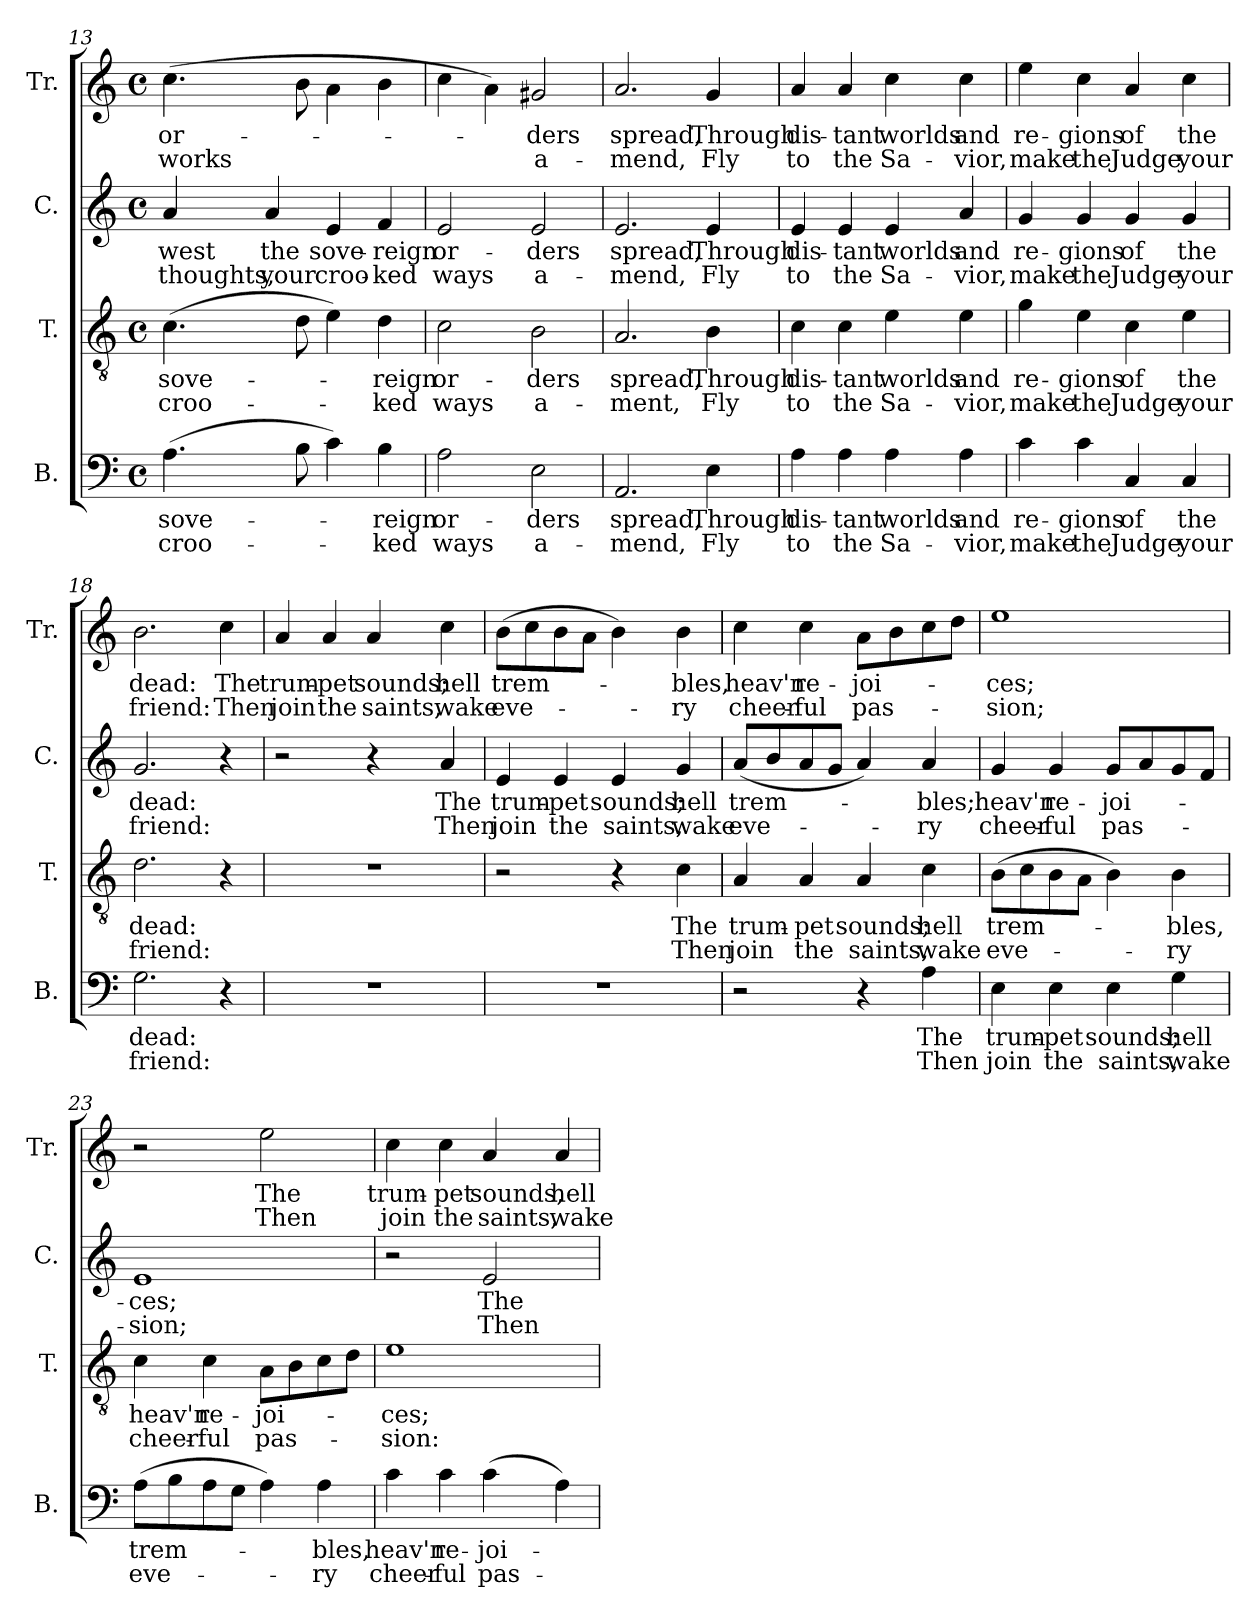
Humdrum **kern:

**kern	**text	**text	**kern	**text	**text	**kern	**text	**text	**kern	**text	**text
*part4	*part4	*part4	*part3	*part3	*part3	*part2	*part2	*part2	*part1	*part1	*part1
*staff4	*staff4	*staff4	*staff3	*staff3	*staff3	*staff2	*staff2	*staff2	*staff1	*staff1	*staff1
*I"B.	*	*	*I"T.	*	*	*I"C.	*	*	*I"Tr.	*	*
*I'B.	*	*	*I'T.	*	*	*I'C.	*	*	*I'Tr.	*	*
!!LO:LB:g=z
*clefF4	*	*	*clefGv2	*	*	*clefG2	*	*	*clefG2	*	*
*k[]	*	*	*k[]	*	*	*k[]	*	*	*k[]	*	*
*M4/4	*	*	*M4/4	*	*	*M4/4	*	*	*M4/4	*	*
*met(c)	*	*	*met(c)	*	*	*met(c)	*	*	*met(c)	*	*
=13	=13	=13	=13	=13	=13	=13	=13	=13	=13	=13	=13
(4.A\	sove-	croo-	(4.c\	sove-	croo-	4a/	west	thoughts,	(4.cc\	or-	works
.	.	.	.	.	.	4a/	the	your	.	.	.
8B\	.	.	8d\	.	.	.	.	.	8b\	.	.
4c\)	.	.	4e\)	.	.	4e/	sove-	croo-	4a\	.	.
4B\	-reign	-ked	4d\	-reign	-ked	4f/	-reign	-ked	4b\	.	.
=14	=14	=14	=14	=14	=14	=14	=14	=14	=14	=14	=14
2A\	or-	ways	2c\	or-	ways	2e/	or-	ways	4cc\	.	.
.	.	.	.	.	.	.	.	.	4a\)	.	.
2E\	-ders	a-	2B\	-ders	a-	2e/	-ders	a-	2g#X/	-ders	a-
=15	=15	=15	=15	=15	=15	=15	=15	=15	=15	=15	=15
2.AA/	spread,	-mend,	2.A/	spread,	-ment,	2.e/	spread,	-mend,	2.a/	spread,	-mend,
4E\	Through	Fly	4B\	Through	Fly	4e/	Through	Fly	4g/	Through	Fly
=16	=16	=16	=16	=16	=16	=16	=16	=16	=16	=16	=16
4A\	dis-	to	4c\	dis-	to	4e/	dis-	to	4a/	dis-	to
4A\	-tant	the	4c\	-tant	the	4e/	-tant	the	4a/	-tant	the
4A\	worlds	Sa-	4e\	worlds	Sa-	4e/	worlds	Sa-	4cc\	worlds	Sa-
4A\	and	-vior,	4e\	and	-vior,	4a/	and	-vior,	4cc\	and	-vior,
=17	=17	=17	=17	=17	=17	=17	=17	=17	=17	=17	=17
4c\	re-	make	4g\	re-	make	4g/	re-	make	4ee\	re-	make
4c\	-gions	the	4e\	-gions	the	4g/	-gions	the	4cc\	-gions	the
4C/	of	Judge	4c\	of	Judge	4g/	of	Judge	4a/	of	Judge
4C/	the	your	4e\	the	your	4g/	the	your	4cc\	the	your
=18	=18	=18	=18	=18	=18	=18	=18	=18	=18	=18	=18
2.G\	dead:	friend:	2.d\	dead:	friend:	2.g/	dead:	friend:	2.b\	dead:	friend:
4r	.	.	4r	.	.	4r	.	.	4cc\	The	Then
=19	=19	=19	=19	=19	=19	=19	=19	=19	=19	=19	=19
1r	.	.	1r	.	.	2r	.	.	4a/	trum-	join
.	.	.	.	.	.	.	.	.	4a/	-pet	the
.	.	.	.	.	.	4r	.	.	4a/	sounds;	saints,
.	.	.	.	.	.	4a/	The	Then	4cc\	hell	wake
!!LO:PB:g=z
=20	=20	=20	=20	=20	=20	=20	=20	=20	=20	=20	=20
1r	.	.	2r	.	.	4e/	trum-	join	(8b\L	trem-	eve-
.	.	.	.	.	.	.	.	.	8cc\	.	.
.	.	.	.	.	.	4e/	-pet	the	8b\	.	.
.	.	.	.	.	.	.	.	.	8a\J	.	.
.	.	.	4r	.	.	4e/	sounds;	saints,	4b\)	.	.
.	.	.	4c\	The	Then	4g/	hell	wake	4b\	-bles,	-ry
=21	=21	=21	=21	=21	=21	=21	=21	=21	=21	=21	=21
2r	.	.	4A/	trum-	join	(8a/L	trem-	eve-	4cc\	heav'n	cheer-
.	.	.	.	.	.	8b/	.	.	.	.	.
.	.	.	4A/	-pet	the	8a/	.	.	4cc\	re-	-ful
.	.	.	.	.	.	8g/J	.	.	.	.	.
4r	.	.	4A/	sounds;	saints,	4a/)	.	.	8a\L	-joi-	pas-
.	.	.	.	.	.	.	.	.	8b\	.	.
4A\	The	Then	4c\	hell	wake	4a/	-bles;	-ry	8cc\	.	.
.	.	.	.	.	.	.	.	.	8dd\J	.	.
=22	=22	=22	=22	=22	=22	=22	=22	=22	=22	=22	=22
4E\	trum-	join	(8B\L	trem-	eve-	4g/	heav'n	cheer-	1ee	-ces;	-sion;
.	.	.	8c\	.	.	.	.	.	.	.	.
4E\	-pet	the	8B\	.	.	4g/	re-	-ful	.	.	.
.	.	.	8A\J	.	.	.	.	.	.	.	.
4E\	sounds;	saints,	4B\)	.	.	8g/L	-joi-	pas-	.	.	.
.	.	.	.	.	.	8a/	.	.	.	.	.
4G\	hell	wake	4B\	-bles,	-ry	8g/	.	.	.	.	.
.	.	.	.	.	.	8f/J	.	.	.	.	.
=23	=23	=23	=23	=23	=23	=23	=23	=23	=23	=23	=23
(8A\L	trem-	eve-	4c\	heav'n	cheer-	1e	-ces;	-sion;	2r	.	.
8B\	.	.	.	.	.	.	.	.	.	.	.
8A\	.	.	4c\	re-	-ful	.	.	.	.	.	.
8G\J	.	.	.	.	.	.	.	.	.	.	.
4A\)	.	.	8A\L	-joi-	pas-	.	.	.	2ee\	The	Then
.	.	.	8B\	.	.	.	.	.	.	.	.
4A\	-bles,	-ry	8c\	.	.	.	.	.	.	.	.
.	.	.	8d\J	.	.	.	.	.	.	.	.
=24	=24	=24	=24	=24	=24	=24	=24	=24	=24	=24	=24
4c\	heav'n	cheer-	1e	-ces;	-sion:	2r	.	.	4cc\	trum-	join
4c\	re-	-ful	.	.	.	.	.	.	4cc\	-pet	the
(4c\	-joi-	pas-	.	.	.	2e/	The	Then	4a/	sounds,	saints,
4A\)	.	.	.	.	.	.	.	.	4a/	hell	wake
=	=	=	=	=	=	=	=	=	=	=	=
*-	*-	*-	*-	*-	*-	*-	*-	*-	*-	*-	*-
